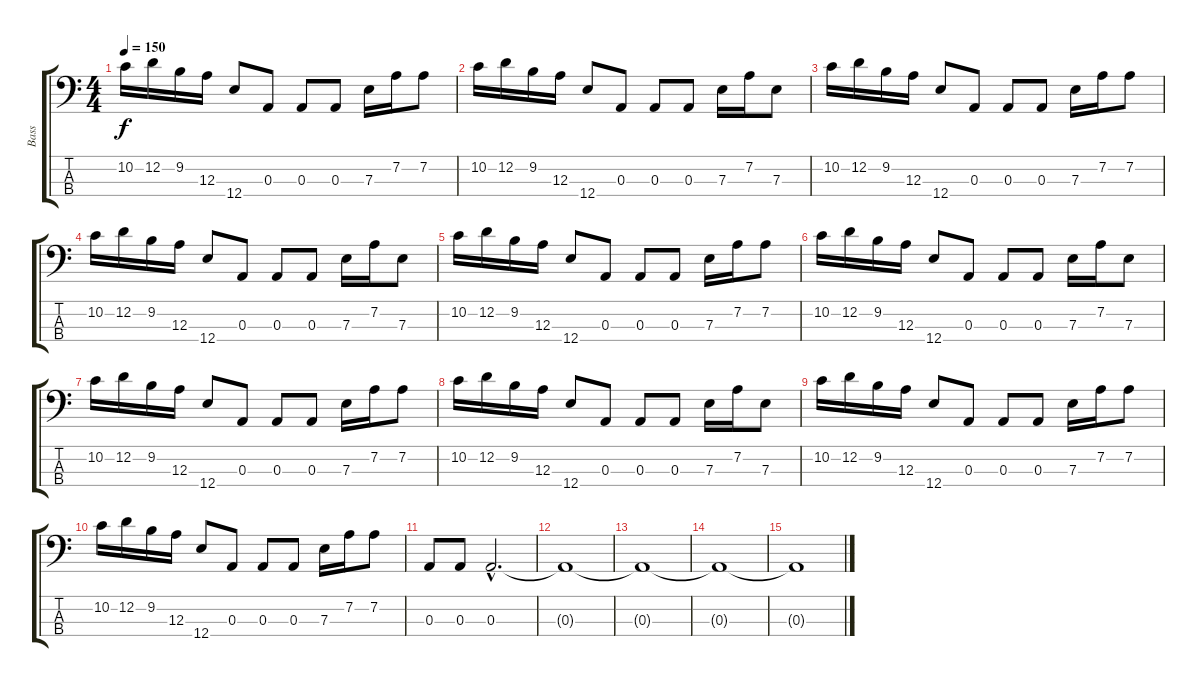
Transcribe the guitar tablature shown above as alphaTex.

\track ("Bass" "Bass") {instrument electricbassfinger}
\staff {score tabs}
\tuning (G2 D2 A1 E1) {hide}
\ts (4 4)
\tempo 150
\clef f4
\ks c
10.2.16{dy f} 12.2.16 9.2.16 12.3.16 12.4.8 0.3.8 0.3.8 0.3.8 7.3.16 7.2.16 7.2.8 |
10.2.16 12.2.16 9.2.16 12.3.16 12.4.8 0.3.8 0.3.8 0.3.8 7.3.16 7.2.16 7.3.8 |
10.2.16 12.2.16 9.2.16 12.3.16 12.4.8 0.3.8 0.3.8 0.3.8 7.3.16 7.2.16 7.2.8 |
10.2.16 12.2.16 9.2.16 12.3.16 12.4.8 0.3.8 0.3.8 0.3.8 7.3.16 7.2.16 7.3.8 |
10.2.16 12.2.16 9.2.16 12.3.16 12.4.8 0.3.8 0.3.8 0.3.8 7.3.16 7.2.16 7.2.8 |
10.2.16 12.2.16 9.2.16 12.3.16 12.4.8 0.3.8 0.3.8 0.3.8 7.3.16 7.2.16 7.3.8 |
10.2.16 12.2.16 9.2.16 12.3.16 12.4.8 0.3.8 0.3.8 0.3.8 7.3.16 7.2.16 7.2.8 |
10.2.16 12.2.16 9.2.16 12.3.16 12.4.8 0.3.8 0.3.8 0.3.8 7.3.16 7.2.16 7.3.8 |
10.2.16 12.2.16 9.2.16 12.3.16 12.4.8 0.3.8 0.3.8 0.3.8 7.3.16 7.2.16 7.2.8 |
10.2.16 12.2.16 9.2.16 12.3.16 12.4.8 0.3.8 0.3.8 0.3.8 7.3.16 7.2.16 7.2.8 |
0.3.8 0.3.8 0.3{hac}.2{d} |
0.3{t}.1 |
0.3{t}.1 |
0.3{t}.1 |
0.3{t}.1
